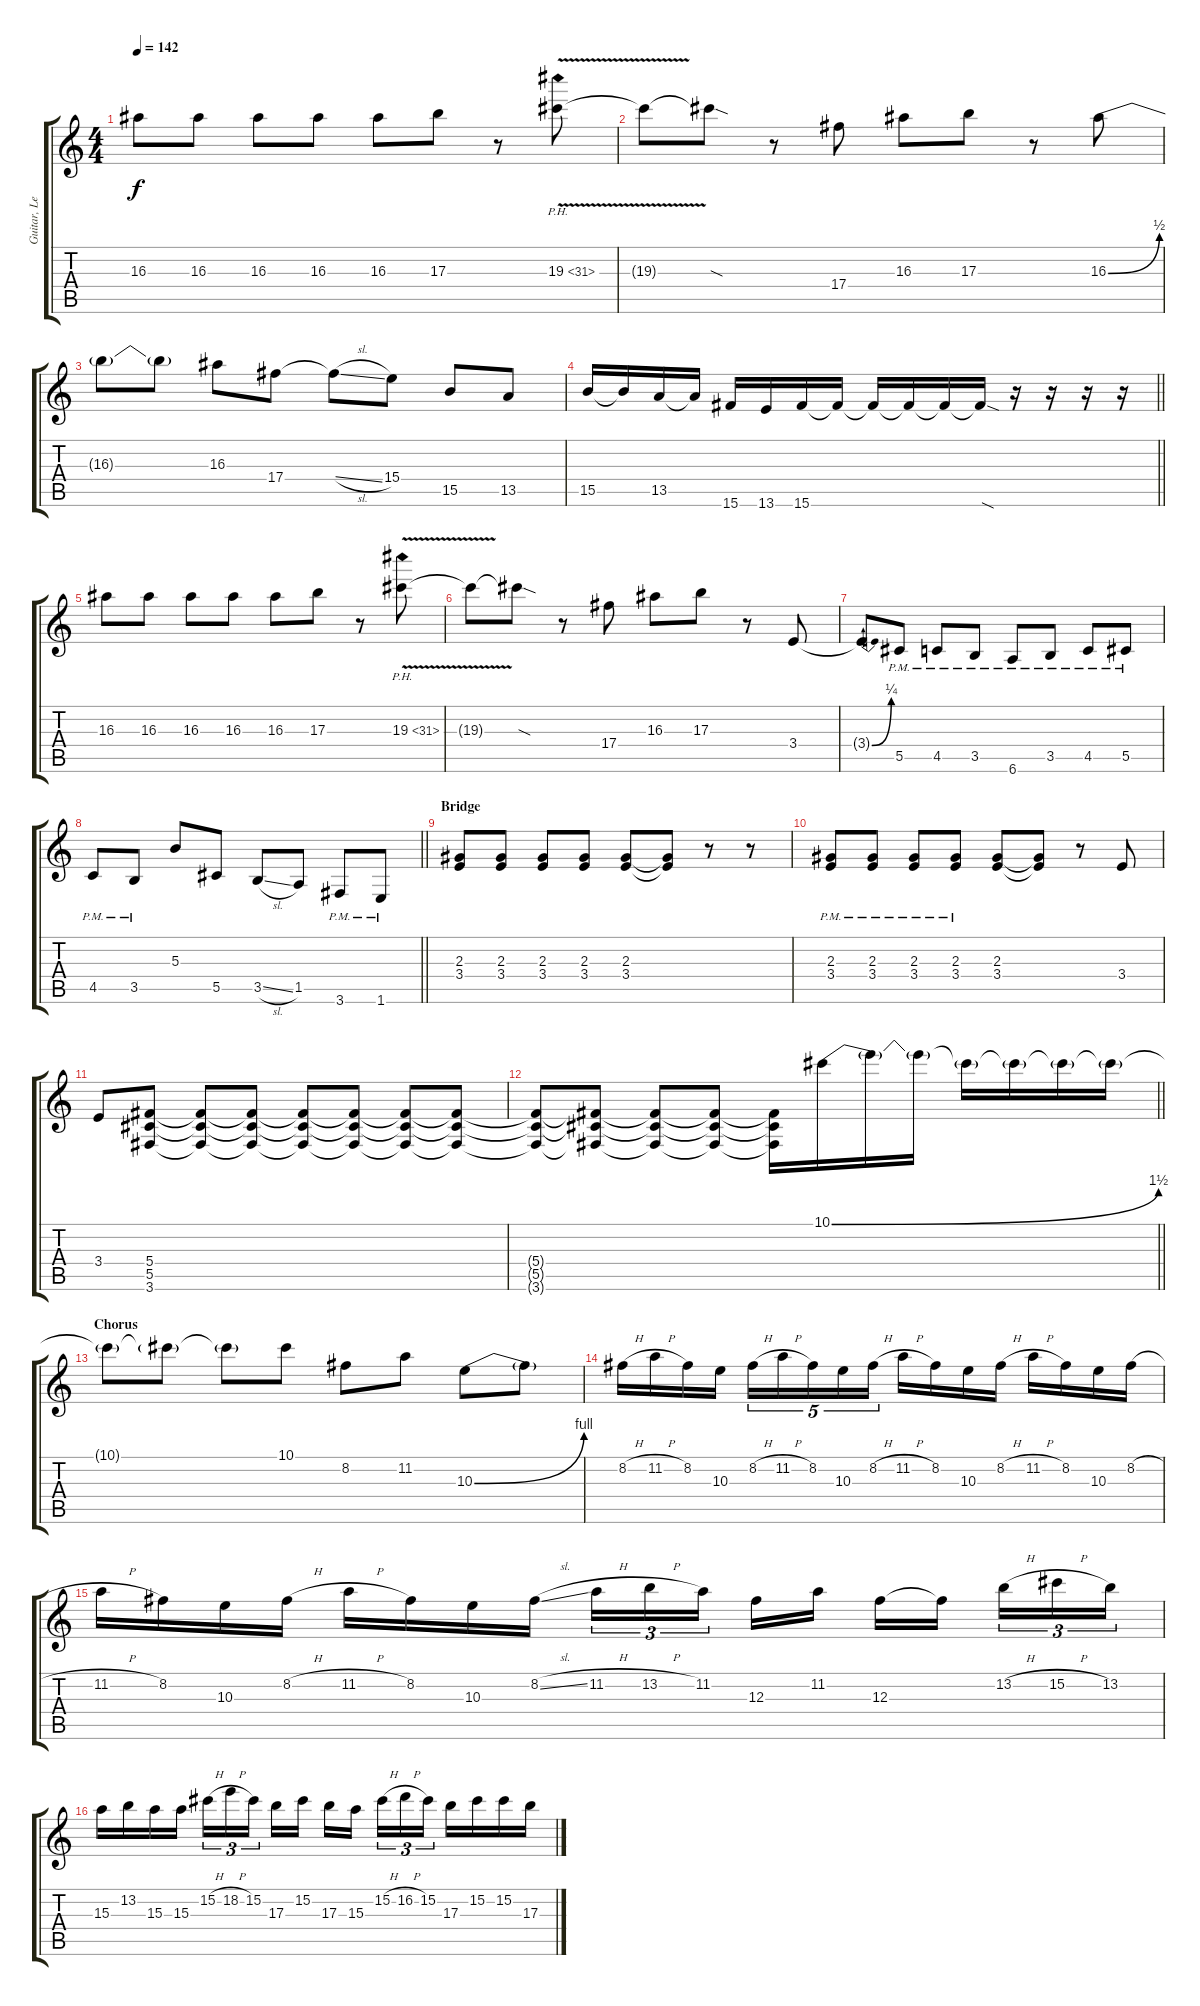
\track ("Guitar, Lead" "Guitar, Le") {instrument overdrivenguitar}
\staff {score tabs}
\tuning (Eb4 Bb3 Gb3 Db3 Ab2 Eb2) {hide}
\ts (4 4)
\tempo 142
\clef g2
\ks c
16.3.8{dy f} 16.3.8 16.3.8 16.3.8 16.3.8 17.3.8 r.8 19.3{ph 12 v}.8 |
19.3{t}.8 19.3{sod t}.8 r.8 17.4.8 16.3.8 17.3.8 r.8 16.3{be (bend 0 0 60 2)}.8 |
16.3{t}.8 16.3{t}.8 16.3.8 17.4.8 17.4{sl t}.8 15.4.8 15.5.8 13.5.8 |
\barLineRight lightlight
15.5.16 15.5{t}.16 13.5.16 13.5{t}.16 15.6.16 13.6.16 15.6.16 15.6{t}.16 15.6{t}.16 15.6{t}.16 15.6{t}.16 15.6{sod t}.16 r.16 r.16 r.16 r.16 |
16.3.8 16.3.8 16.3.8 16.3.8 16.3.8 17.3.8 r.8 19.3{ph 12 v}.8 |
19.3{t}.8 19.3{sod t}.8 r.8 17.4.8 16.3.8 17.3.8 r.8 3.4.8 |
3.4{be (bend 0 0 60 1) t}.8 5.5{pm}.8 4.5{pm}.8 3.5{pm}.8 6.6{pm}.8 3.5{pm}.8 4.5{pm}.8 5.5{pm}.8 |
\barLineRight lightlight
4.5{pm}.8 3.5{pm}.8 5.3.8 5.5.8 3.5{sl}.8 1.5.8 3.6{pm}.8 1.6{pm}.8 |
\section ("" "Bridge")
(2.3 3.4).8 (2.3 3.4).8 (2.3 3.4).8 (2.3 3.4).8 (2.3 3.4).8 (2.3{t} 3.4{t}).8 r.8 r.8 |
(2.3 3.4{pm}).8 (2.3 3.4{pm}).8 (2.3 3.4{pm}).8 (2.3 3.4{pm}).8 (2.3 3.4).8 (2.3{t} 3.4{t}).8 r.8 3.4.8 |
3.4.8 (5.4 5.5 3.6).8 (5.4{t} 5.5{t} 3.6{t}).8 (5.4{t} 5.5{t} 3.6{t}).8 (5.4{t} 5.5{t} 3.6{t}).8 (5.4{t} 5.5{t} 3.6{t}).8 (5.4{t} 5.5{t} 3.6{t}).8 (5.4{t} 5.5{t} 3.6{t}).8 |
\barLineRight lightlight
(5.4{t} 5.5{t} 3.6{t}).8 (5.4{t} 5.5{t} 3.6{t}).8 (5.4{t} 5.5{t} 3.6{t}).8 (5.4{t} 5.5{t} 3.6{t}).8 (5.4{t} 5.5{t} 3.6{t}).16 10.1{be (bend 0 0 60 6)}.16 10.1{t}.16 10.1{t}.16 10.1{t}.16 10.1{t}.16 10.1{t}.16 10.1{t}.16 |
\section ("" "Chorus")
10.1{t}.8 10.1{t}.8 10.1{t}.8 10.1.8 8.2.8 11.2.8 10.3{be (bend 0 0 60 4)}.8 10.3{t}.8 |
8.2{h}.16 11.2{h}.16 8.2.16 10.3.16 8.2{h}.16{tu (5 4)} 11.2{h}.16{tu (5 4)} 8.2.16{tu (5 4)} 10.3.16{tu (5 4)} 8.2{h}.16{tu (5 4)} 11.2{h}.16 8.2.16 10.3.16 8.2{h}.16 11.2{h}.16 8.2.16 10.3.16 8.2{h}.16 |
11.2{h}.16 8.2.16 10.3.16 8.2{h}.16 11.2{h}.16 8.2.16 10.3.16 8.2{sl}.16 11.2{h}.16{tu (3 2)} 13.2{h}.16{tu (3 2)} 11.2.16{tu (3 2) beam splitsecondary} 12.3.16 11.2.16 12.3.16 12.3{t}.16{beam splitsecondary} 13.2{h}.16{tu (3 2)} 15.2{h}.16{tu (3 2)} 13.2.16{tu (3 2)} |
15.3.16 13.2.16 15.3.16 15.3.16 15.2{h}.16{tu (3 2)} 18.2{h}.16{tu (3 2)} 15.2.16{tu (3 2) beam splitsecondary} 17.3.16 15.2.16 17.3.16 15.3.16{beam splitsecondary} 15.2{h}.16{tu (3 2)} 16.2{h}.16{tu (3 2)} 15.2.16{tu (3 2)} 17.3.16 15.2.16 15.2.16 17.3.16
